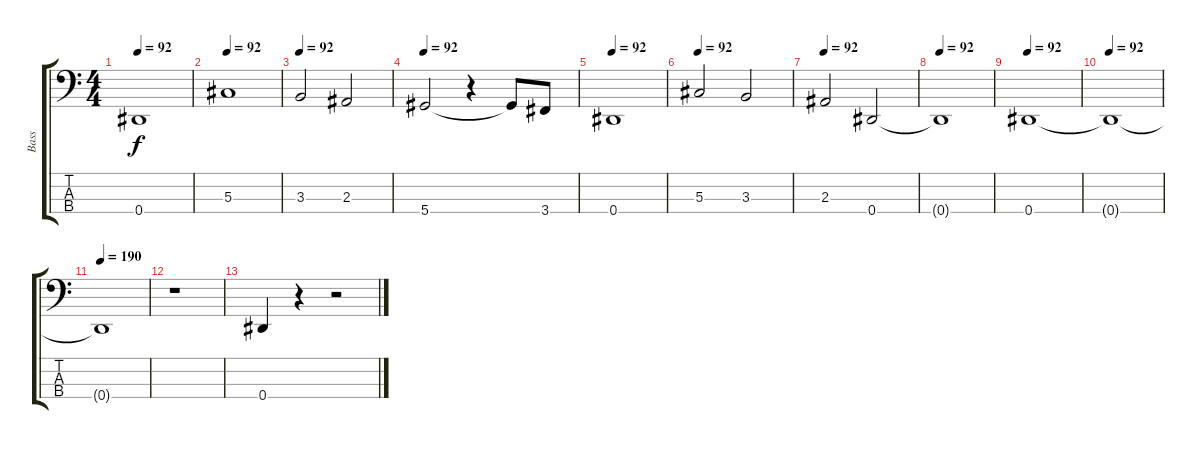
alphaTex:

\track ("Bass" "Bass") {instrument electricbasspick}
\staff {score tabs}
\tuning (Gb2 Db2 Ab1 Eb1) {hide}
\ts (4 4)
\tempo 92
\clef f4
\ks c
0.4.1{dy f} |
\tempo 92
5.3.1 |
\tempo 92
3.3.2 2.3.2 |
\tempo 92
5.4.2 r.4 5.4{t}.8 3.4.8 |
\tempo 92
0.4.1 |
\tempo 92
5.3.2 3.3.2 |
\tempo 92
2.3.2 0.4.2 |
\tempo 92
0.4{t}.1 |
\tempo 92
0.4.1 |
\tempo 92
0.4{t}.1 |
\tempo 190
0.4{t}.1 |
r.1 |
0.4.4 r.4 r.2
